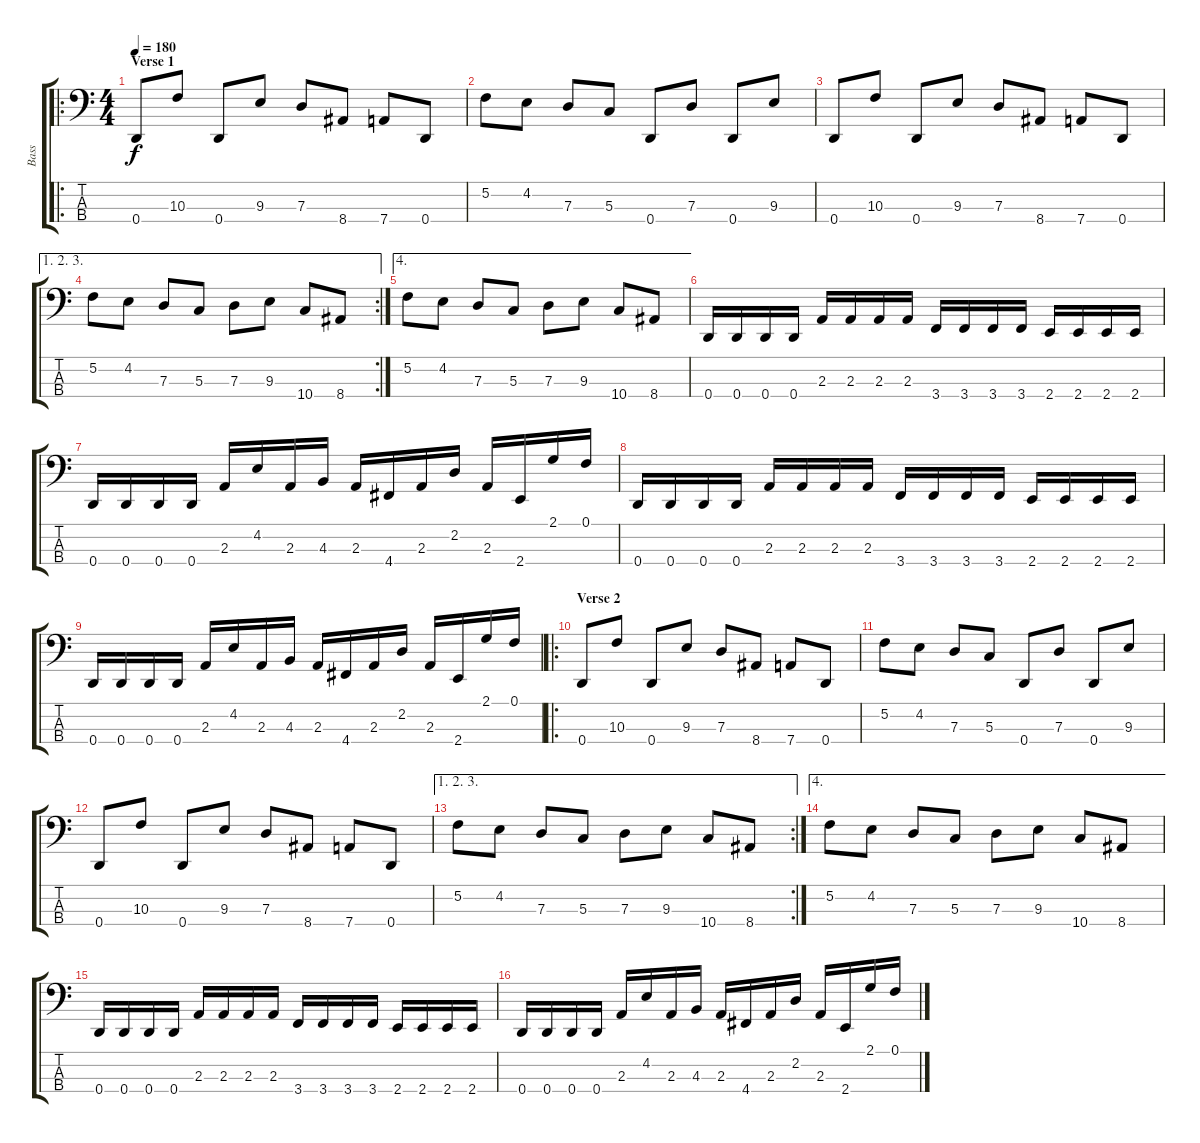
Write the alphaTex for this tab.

\track ("Bass" "Bass") {instrument electricbassfinger}
\staff {score tabs}
\tuning (F2 C2 G1 D1) {hide}
\ro
\ts (4 4)
\section ("" "Verse 1")
\tempo 180
\clef f4
\ks c
0.4.8{dy f} 10.3.8 0.4.8 9.3.8 7.3.8 8.4.8 7.4.8 0.4.8 |
5.2.8 4.2.8 7.3.8 5.3.8 0.4.8 7.3.8 0.4.8 9.3.8 |
0.4.8 10.3.8 0.4.8 9.3.8 7.3.8 8.4.8 7.4.8 0.4.8 |
\ae (1 2 3)
\rc 2
5.2.8 4.2.8 7.3.8 5.3.8 7.3.8 9.3.8 10.4.8 8.4.8 |
\ae 4
5.2.8 4.2.8 7.3.8 5.3.8 7.3.8 9.3.8 10.4.8 8.4.8 |
0.4.16 0.4.16 0.4.16 0.4.16 2.3.16 2.3.16 2.3.16 2.3.16 3.4.16 3.4.16 3.4.16 3.4.16 2.4.16 2.4.16 2.4.16 2.4.16 |
0.4.16 0.4.16 0.4.16 0.4.16 2.3.16 4.2.16 2.3.16 4.3.16 2.3.16 4.4.16 2.3.16 2.2.16 2.3.16 2.4.16 2.1.16 0.1.16 |
0.4.16 0.4.16 0.4.16 0.4.16 2.3.16 2.3.16 2.3.16 2.3.16 3.4.16 3.4.16 3.4.16 3.4.16 2.4.16 2.4.16 2.4.16 2.4.16 |
0.4.16 0.4.16 0.4.16 0.4.16 2.3.16 4.2.16 2.3.16 4.3.16 2.3.16 4.4.16 2.3.16 2.2.16 2.3.16 2.4.16 2.1.16 0.1.16 |
\ro
\section ("" "Verse 2")
0.4.8 10.3.8 0.4.8 9.3.8 7.3.8 8.4.8 7.4.8 0.4.8 |
5.2.8 4.2.8 7.3.8 5.3.8 0.4.8 7.3.8 0.4.8 9.3.8 |
0.4.8 10.3.8 0.4.8 9.3.8 7.3.8 8.4.8 7.4.8 0.4.8 |
\ae (1 2 3)
\rc 2
5.2.8 4.2.8 7.3.8 5.3.8 7.3.8 9.3.8 10.4.8 8.4.8 |
\ae 4
5.2.8 4.2.8 7.3.8 5.3.8 7.3.8 9.3.8 10.4.8 8.4.8 |
0.4.16 0.4.16 0.4.16 0.4.16 2.3.16 2.3.16 2.3.16 2.3.16 3.4.16 3.4.16 3.4.16 3.4.16 2.4.16 2.4.16 2.4.16 2.4.16 |
0.4.16 0.4.16 0.4.16 0.4.16 2.3.16 4.2.16 2.3.16 4.3.16 2.3.16 4.4.16 2.3.16 2.2.16 2.3.16 2.4.16 2.1.16 0.1.16
